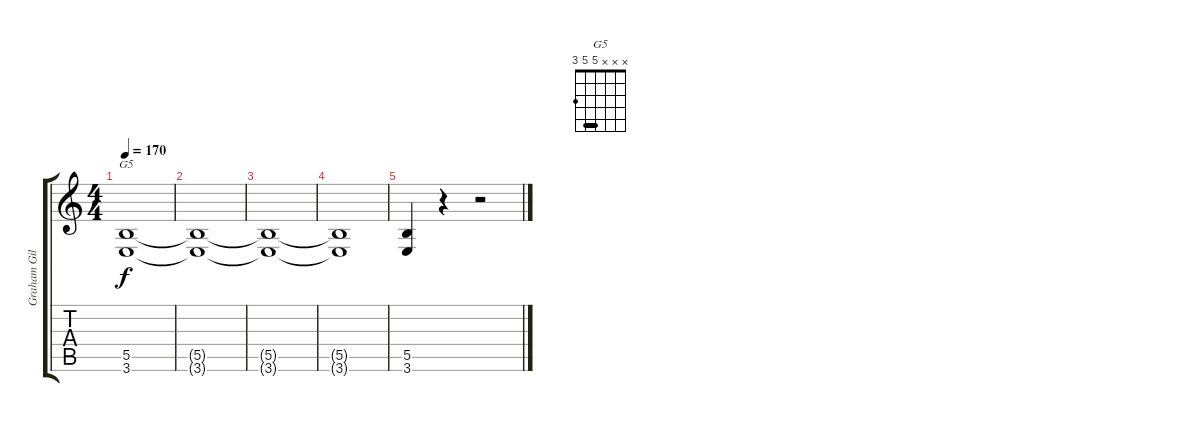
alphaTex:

\track ("Graham Gillespie (Guitar)" "Graham Gil") {instrument distortionguitar}
\staff {score tabs}
\tuning (Db4 Ab3 E3 B2 Gb2 Db2) {hide}
\chord ("G5" x x x 5 5 3) {barre 5}
\ts (4 4)
\tempo 170
\clef g2
\ks c
(5.5 3.6).1{ch "G5" dy f} |
(5.5{t} 3.6{t}).1 |
(5.5{t} 3.6{t}).1 |
(5.5{t} 3.6{t}).1 |
(5.5 3.6).4 r.4 r.2
